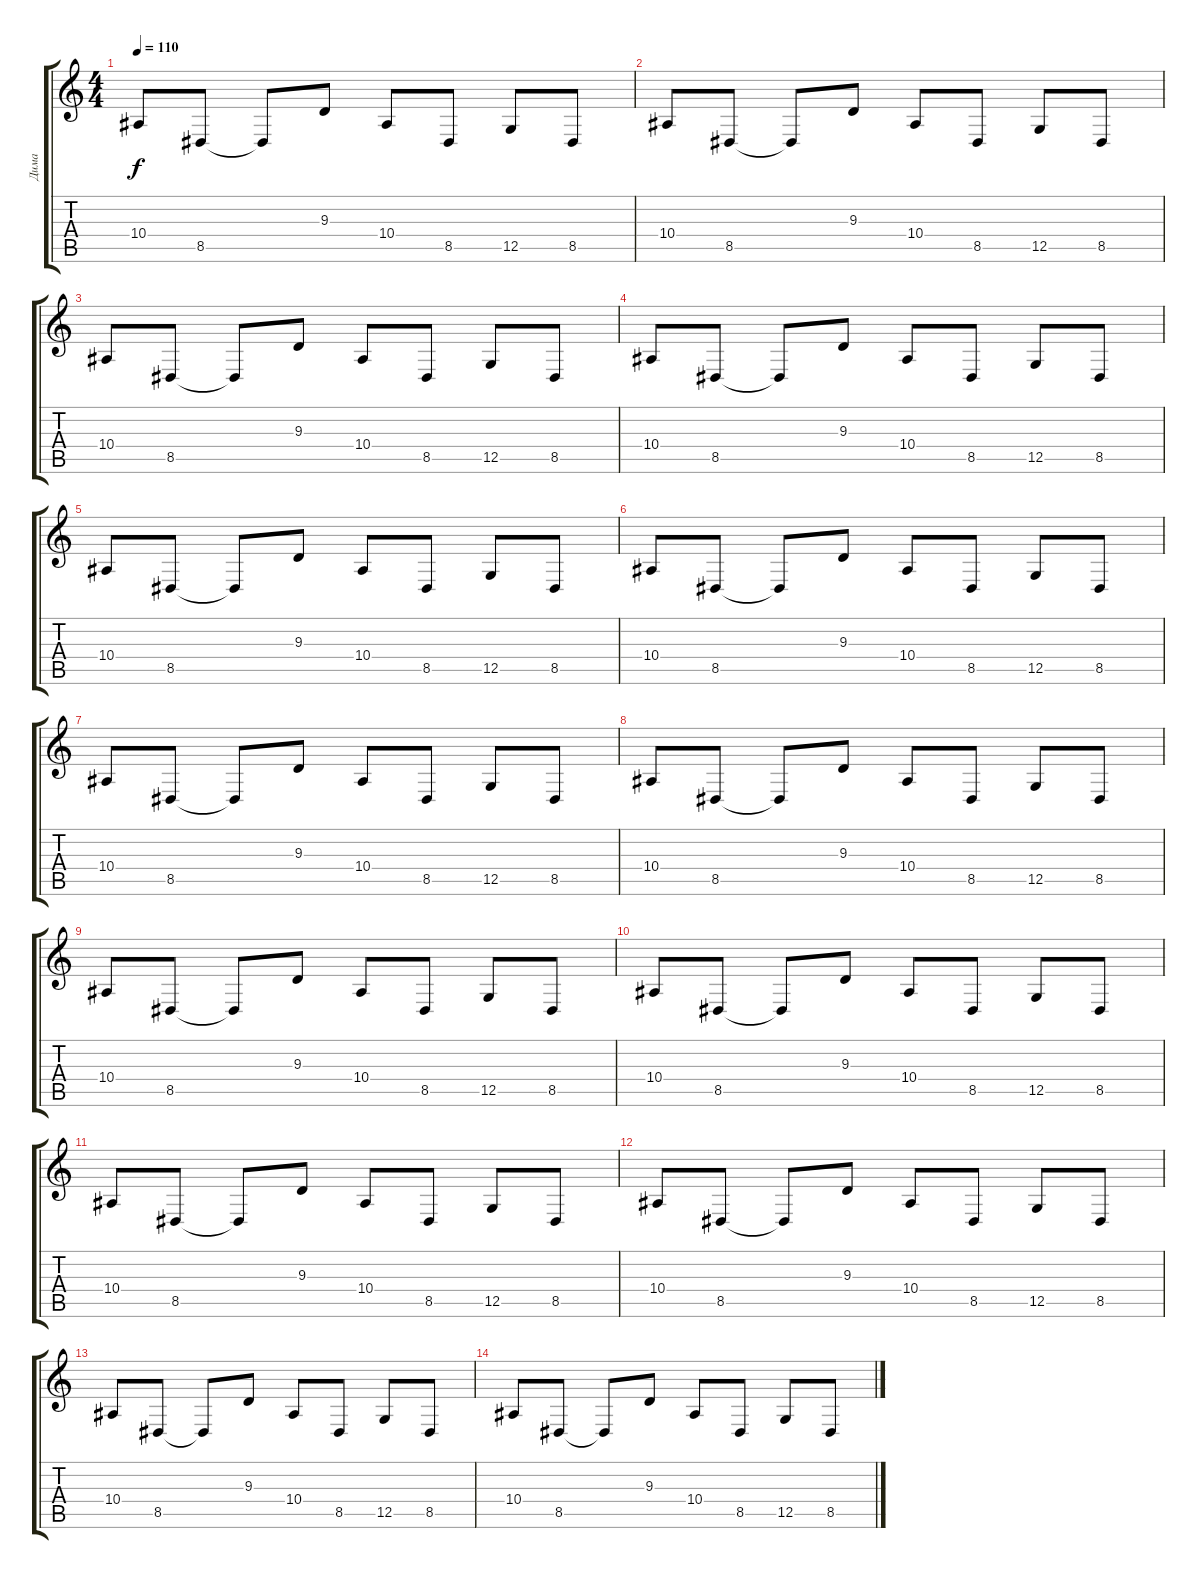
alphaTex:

\track ("Дима" "Дима") {instrument lead2sawtooth}
\staff {score tabs}
\tuning (D4 A3 F3 C3 G2 C2) {hide}
\ts (4 4)
\tempo 110
\clef g2
\ks c
10.4.8{dy f} 8.5.8 8.5{t}.8 9.3.8 10.4.8 8.5.8 12.5.8 8.5.8 |
10.4.8 8.5.8 8.5{t}.8 9.3.8 10.4.8 8.5.8 12.5.8 8.5.8 |
10.4.8 8.5.8 8.5{t}.8 9.3.8 10.4.8 8.5.8 12.5.8 8.5.8 |
10.4.8 8.5.8 8.5{t}.8 9.3.8 10.4.8 8.5.8 12.5.8 8.5.8 |
10.4.8 8.5.8 8.5{t}.8 9.3.8 10.4.8 8.5.8 12.5.8 8.5.8 |
10.4.8 8.5.8 8.5{t}.8 9.3.8 10.4.8 8.5.8 12.5.8 8.5.8 |
10.4.8{volume 4} 8.5.8 8.5{t}.8 9.3.8 10.4.8 8.5.8 12.5.8 8.5.8 |
10.4.8 8.5.8 8.5{t}.8 9.3.8 10.4.8 8.5.8 12.5.8 8.5.8 |
10.4.8 8.5.8 8.5{t}.8 9.3.8 10.4.8 8.5.8 12.5.8 8.5.8 |
10.4.8 8.5.8 8.5{t}.8 9.3.8 10.4.8 8.5.8 12.5.8 8.5.8 |
10.4.8{volume 0} 8.5.8 8.5{t}.8 9.3.8 10.4.8 8.5.8 12.5.8 8.5.8 |
10.4.8 8.5.8 8.5{t}.8 9.3.8 10.4.8 8.5.8 12.5.8 8.5.8 |
10.4.8 8.5.8 8.5{t}.8 9.3.8 10.4.8 8.5.8 12.5.8 8.5.8 |
10.4.8 8.5.8 8.5{t}.8 9.3.8 10.4.8 8.5.8 12.5.8 8.5.8
